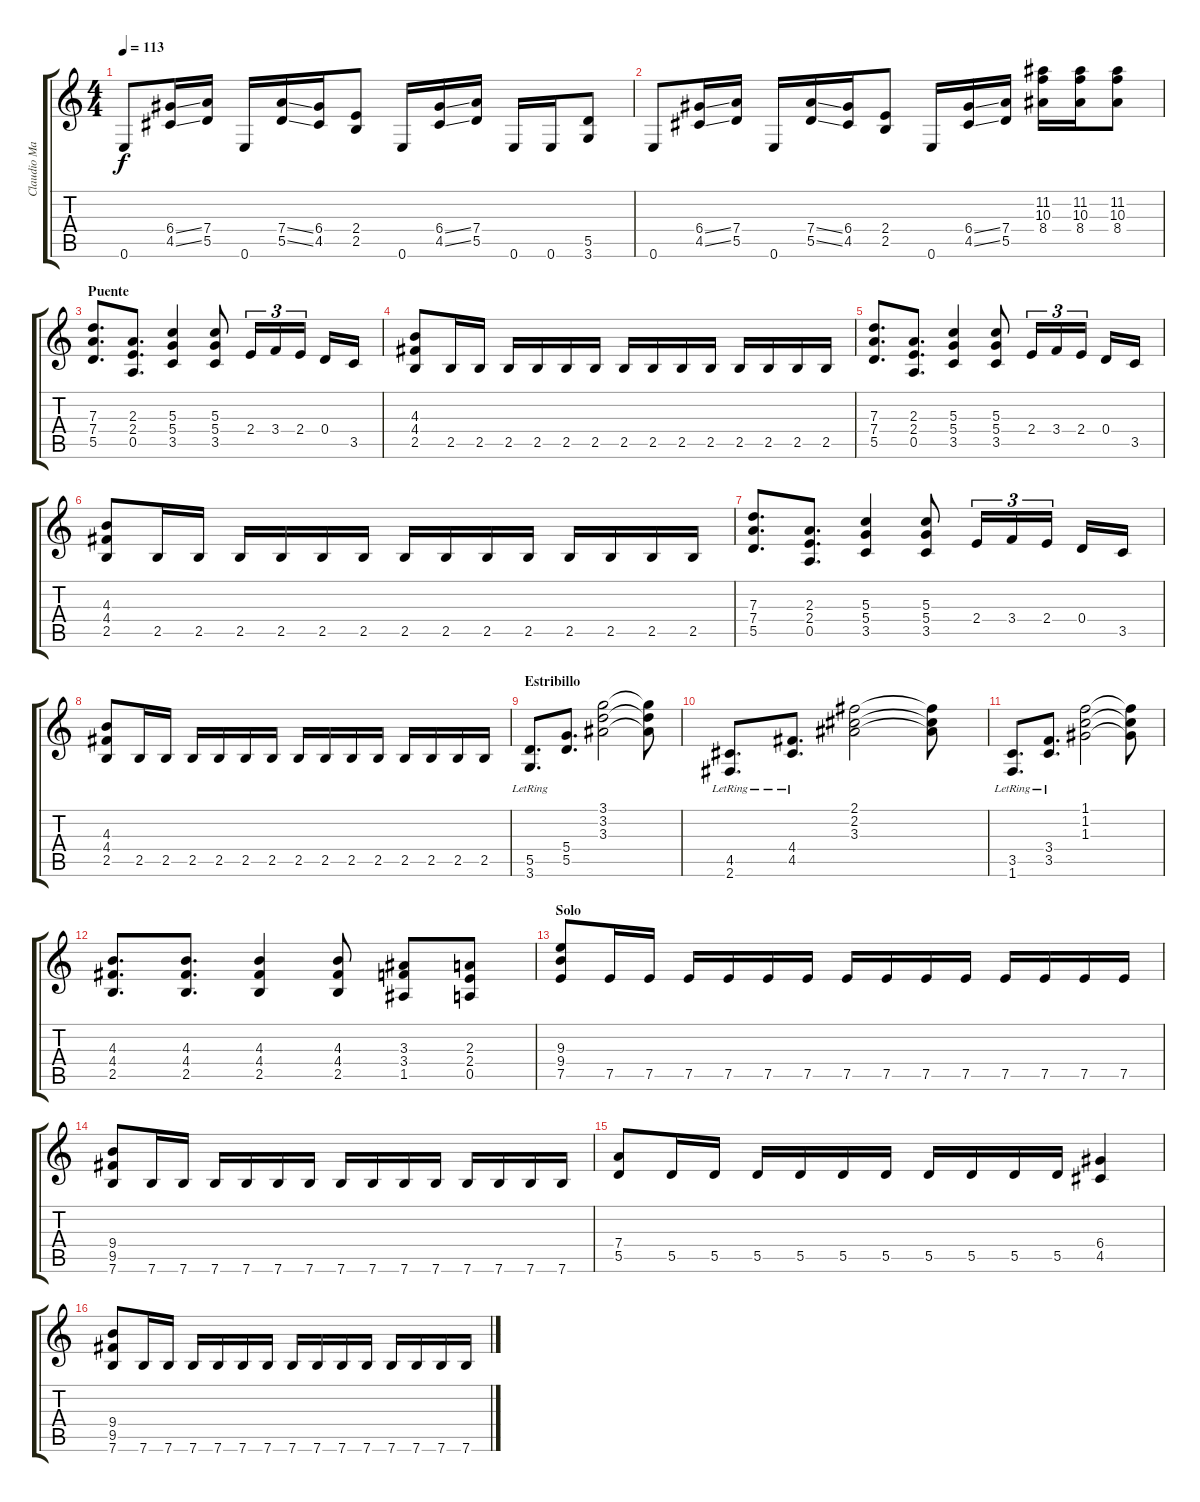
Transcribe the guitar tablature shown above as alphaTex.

\track ("Claudio Marciello (Gtr 2)" "Claudio Ma") {instrument distortionguitar}
\staff {score tabs}
\tuning (E4 B3 G3 D3 A2 E2) {hide}
\ts (4 4)
\tempo 113
\clef g2
\ks c
0.6.8{dy f} (6.4{ss} 4.5{ss}).16 (7.4 5.5).16 0.6.16 (7.4{ss} 5.5{ss}).16 (6.4 4.5).16 (2.4 2.5).8 0.6.16 (6.4{ss} 4.5{ss}).16 (7.4 5.5).16 0.6.16 0.6.16 (5.5 3.6).8 |
0.6.8 (6.4{ss} 4.5{ss}).16 (7.4 5.5).16 0.6.16 (7.4{ss} 5.5{ss}).16 (6.4 4.5).16 (2.4 2.5).8 0.6.16 (6.4{ss} 4.5{ss}).16 (7.4 5.5).16 (11.2 10.3 8.4).16 (11.2 10.3 8.4).16 (11.2 10.3 8.4).8 |
\section ("" "Puente")
(7.3 7.4 5.5).8{d} (2.3 2.4 0.5).8{d} (5.3 5.4 3.5).4 (5.3 5.4 3.5).8 2.4.16{tu (3 2)} 3.4.16{tu (3 2)} 2.4.16{tu (3 2)} 0.4.16 3.5.16 |
(4.3 4.4 2.5).8 2.5.16 2.5.16 2.5.16 2.5.16 2.5.16 2.5.16 2.5.16 2.5.16 2.5.16 2.5.16 2.5.16 2.5.16 2.5.16 2.5.16 |
(7.3 7.4 5.5).8{d} (2.3 2.4 0.5).8{d} (5.3 5.4 3.5).4 (5.3 5.4 3.5).8 2.4.16{tu (3 2)} 3.4.16{tu (3 2)} 2.4.16{tu (3 2)} 0.4.16 3.5.16 |
(4.3 4.4 2.5).8 2.5.16 2.5.16 2.5.16 2.5.16 2.5.16 2.5.16 2.5.16 2.5.16 2.5.16 2.5.16 2.5.16 2.5.16 2.5.16 2.5.16 |
(7.3 7.4 5.5).8{d} (2.3 2.4 0.5).8{d} (5.3 5.4 3.5).4 (5.3 5.4 3.5).8 2.4.16{tu (3 2)} 3.4.16{tu (3 2)} 2.4.16{tu (3 2)} 0.4.16 3.5.16 |
(4.3 4.4 2.5).8 2.5.16 2.5.16 2.5.16 2.5.16 2.5.16 2.5.16 2.5.16 2.5.16 2.5.16 2.5.16 2.5.16 2.5.16 2.5.16 2.5.16 |
\section ("" "Estribillo")
(5.5 3.6{lr}).8{d} (5.4 5.5).8{d} (3.1 3.2 3.3).2 (3.1{t} 3.2{t} 3.3{t}).8 |
(4.5{lr} 2.6{lr}).8{d} (4.4{lr} 4.5{lr}).8{d} (2.1 2.2 3.3).2 (2.1{t} 2.2{t} 3.3{t}).8 |
(3.5{lr} 1.6{lr}).8{d} (3.4{lr} 3.5{lr}).8{d} (1.1 1.2 1.3).2 (1.1{t} 1.2{t} 1.3{t}).8 |
(4.3 4.4 2.5).8{d} (4.3 4.4 2.5).8{d} (4.3 4.4 2.5).4 (4.3 4.4 2.5).8 (3.3 3.4 1.5).8 (2.3 2.4 0.5).8 |
\section ("" "Solo")
(9.3 9.4 7.5).8 7.5.16 7.5.16 7.5.16 7.5.16 7.5.16 7.5.16 7.5.16 7.5.16 7.5.16 7.5.16 7.5.16 7.5.16 7.5.16 7.5.16 |
(9.4 9.5 7.6).8 7.6.16 7.6.16 7.6.16 7.6.16 7.6.16 7.6.16 7.6.16 7.6.16 7.6.16 7.6.16 7.6.16 7.6.16 7.6.16 7.6.16 |
(7.4 5.5).8 5.5.16 5.5.16 5.5.16 5.5.16 5.5.16 5.5.16 5.5.16 5.5.16 5.5.16 5.5.16 (6.4 4.5).4 |
(9.4 9.5 7.6).8 7.6.16 7.6.16 7.6.16 7.6.16 7.6.16 7.6.16 7.6.16 7.6.16 7.6.16 7.6.16 7.6.16 7.6.16 7.6.16 7.6.16
